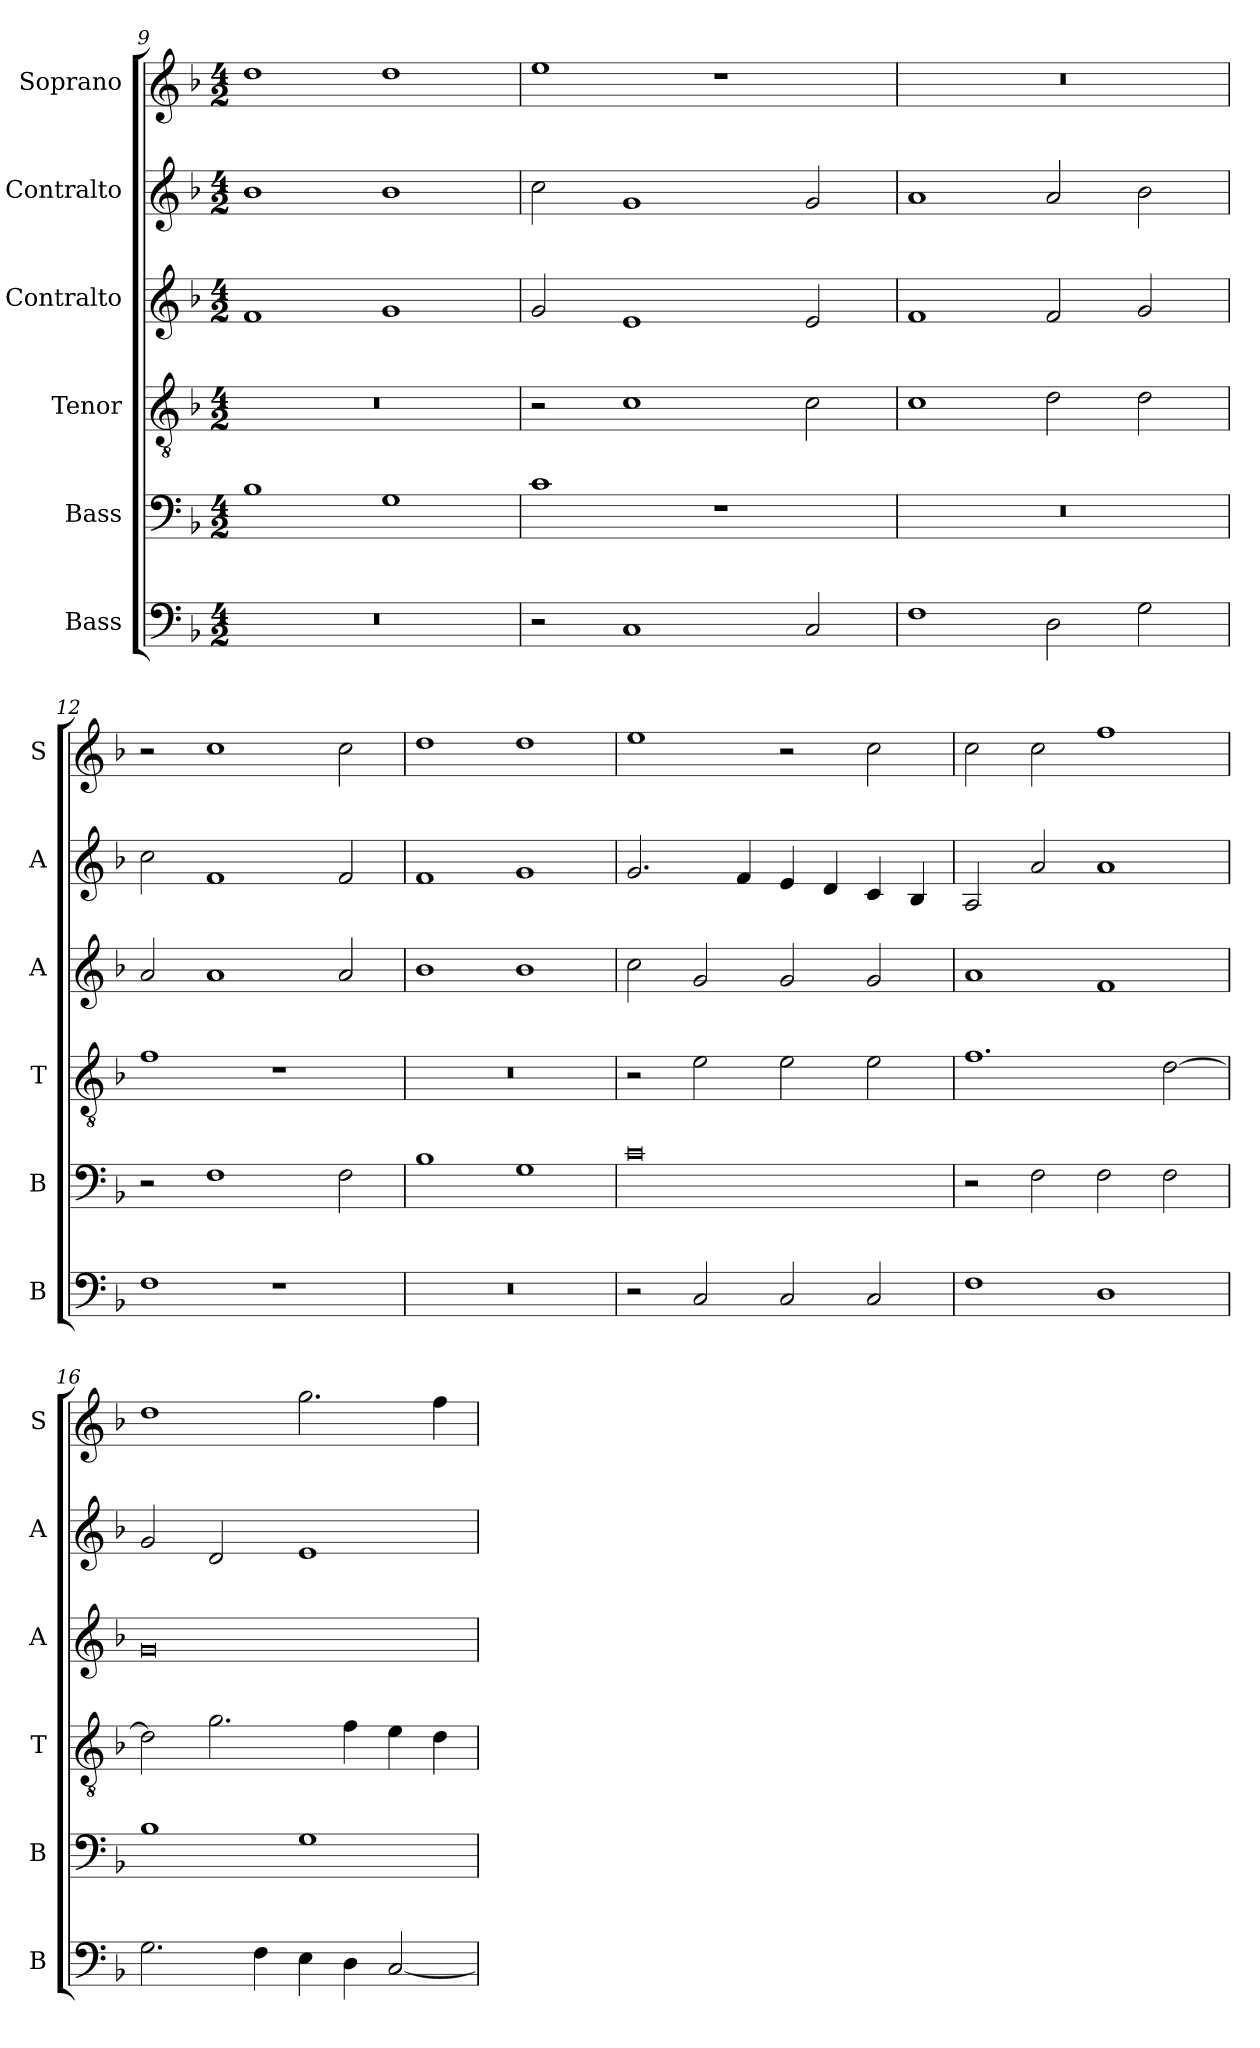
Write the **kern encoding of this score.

**kern	**kern	**kern	**kern	**kern	**kern
*part6	*part5	*part4	*part3	*part2	*part1
*staff6	*staff5	*staff4	*staff3	*staff2	*staff1
*I"Bass	*I"Bass	*I"Tenor	*I"Contralto	*I"Contralto	*I"Soprano
*I'B	*I'B	*I'T	*I'A	*I'A	*I'S
*clefF4	*clefF4	*clefGv2	*clefG2	*clefG2	*clefG2
*k[b-]	*k[b-]	*k[b-]	*k[b-]	*k[b-]	*k[b-]
*F:ion	*F:ion	*F:ion	*F:ion	*F:ion	*F:ion
*M4/2	*M4/2	*M4/2	*M4/2	*M4/2	*M4/2
=9	=9	=9	=9	=9	=9
0r	1B-	0r	1f	1b-	1dd
.	1G	.	1g	1b-	1dd
=10	=10	=10	=10	=10	=10
2r	1c	2r	2g	2cc	1ee
1C	.	1c	1e	1g	.
.	1r	.	.	.	1r
2C	.	2c	2e	2g	.
=11	=11	=11	=11	=11	=11
1F	0r	1c	1f	1a	0r
2D	.	2d	2f	2a	.
2G	.	2d	2g	2b-	.
=12	=12	=12	=12	=12	=12
1F	2r	1f	2a	2cc	2r
.	1F	.	1a	1f	1cc
1r	.	1r	.	.	.
.	2F	.	2a	2f	2cc
=13	=13	=13	=13	=13	=13
0r	1B-	0r	1b-	1f	1dd
.	1G	.	1b-	1g	1dd
=14	=14	=14	=14	=14	=14
2r	0c	2r	2cc	2.g	1ee
2C	.	2e	2g	.	.
.	.	.	.	4f	.
2C	.	2e	2g	4e	2r
.	.	.	.	4d	.
2C	.	2e	2g	4c	2cc
.	.	.	.	4B-	.
=15	=15	=15	=15	=15	=15
1F	2r	1.f	1a	2A	2cc
.	2F	.	.	2a	2cc
1D	2F	.	1f	1a	1ff
.	2F	[2d	.	.	.
=16	=16	=16	=16	=16	=16
2.G	1B-	2d]	0g	2g	1dd
.	.	2.g	.	2d	.
4F	.	.	.	.	.
4E	1G	.	.	1e	2.gg
4D	.	4f	.	.	.
[2C	.	4e	.	.	.
.	.	4d	.	.	4ff
=	=	=	=	=	=
*-	*-	*-	*-	*-	*-
